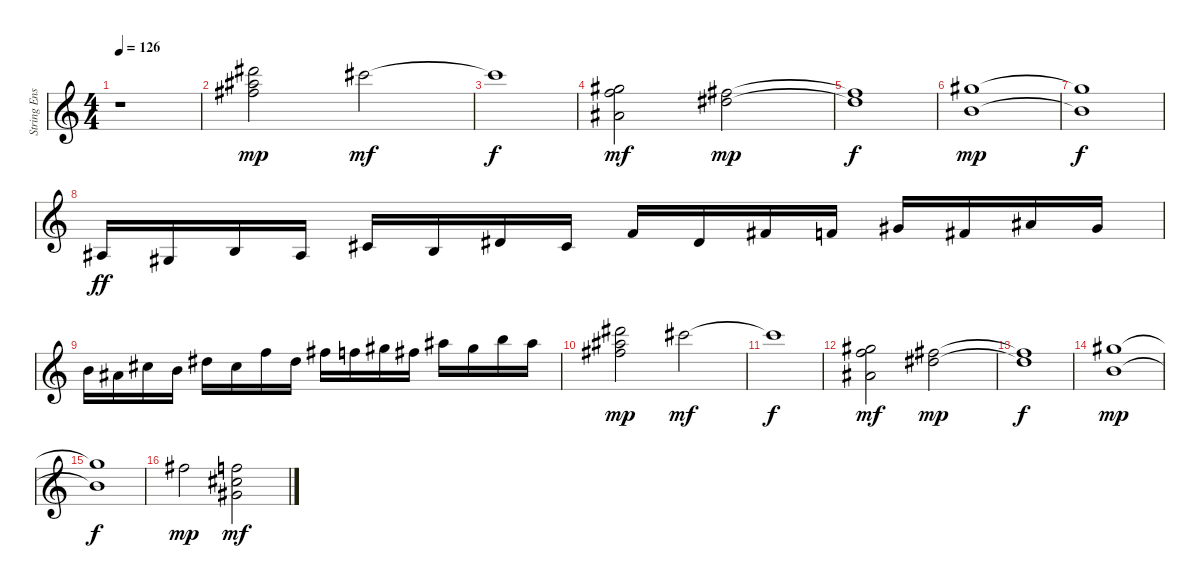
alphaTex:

\track ("String Ensemble 2" "String Ens") {instrument stringensemble1}
\staff {score}
\tuning (E4 B3 G3 D3 A2 E2) {hide}
\ts (4 4)
\tempo 126
\clef g2
\ks c
r.1{dy mp} |
(23.1 23.2 23.3).2 21.1.2{dy mf} |
21.1{t}.1{dy f} |
(21.2 22.3 20.4).2{dy mf} (19.2 20.3).2{dy mp} |
(19.2{t} 20.3{t}).1{dy f} |
(21.2 21.4).1{dy mp} |
(21.2{t} 21.4{t}).1{dy f} |
3.3.16{dy ff} 1.3.16 0.2.16 3.3.16 2.2.16 0.2.16 4.2.16 2.2.16 1.1.16 4.2.16 2.1.16 1.1.16 4.1.16 2.1.16 6.1.16 4.1.16 |
7.1.16 6.1.16 9.1.16 7.1.16 11.1.16 9.1.16 13.1.16 11.1.16 14.1.16 13.1.16 16.1.16 14.1.16 18.1.16 16.1.16 19.1.16 18.1.16 |
(23.1 23.2 23.3).2{dy mp} 21.1.2{dy mf} |
21.1{t}.1{dy f} |
(21.2 22.3 20.4).2{dy mf} (19.2 20.3).2{dy mp} |
(19.2{t} 20.3{t}).1{dy f} |
(21.2 21.4).1{dy mp} |
(21.2{t} 21.4{t}).1{dy f} |
14.1.2{dy mp} (13.1 14.2 13.3).2{dy mf}
